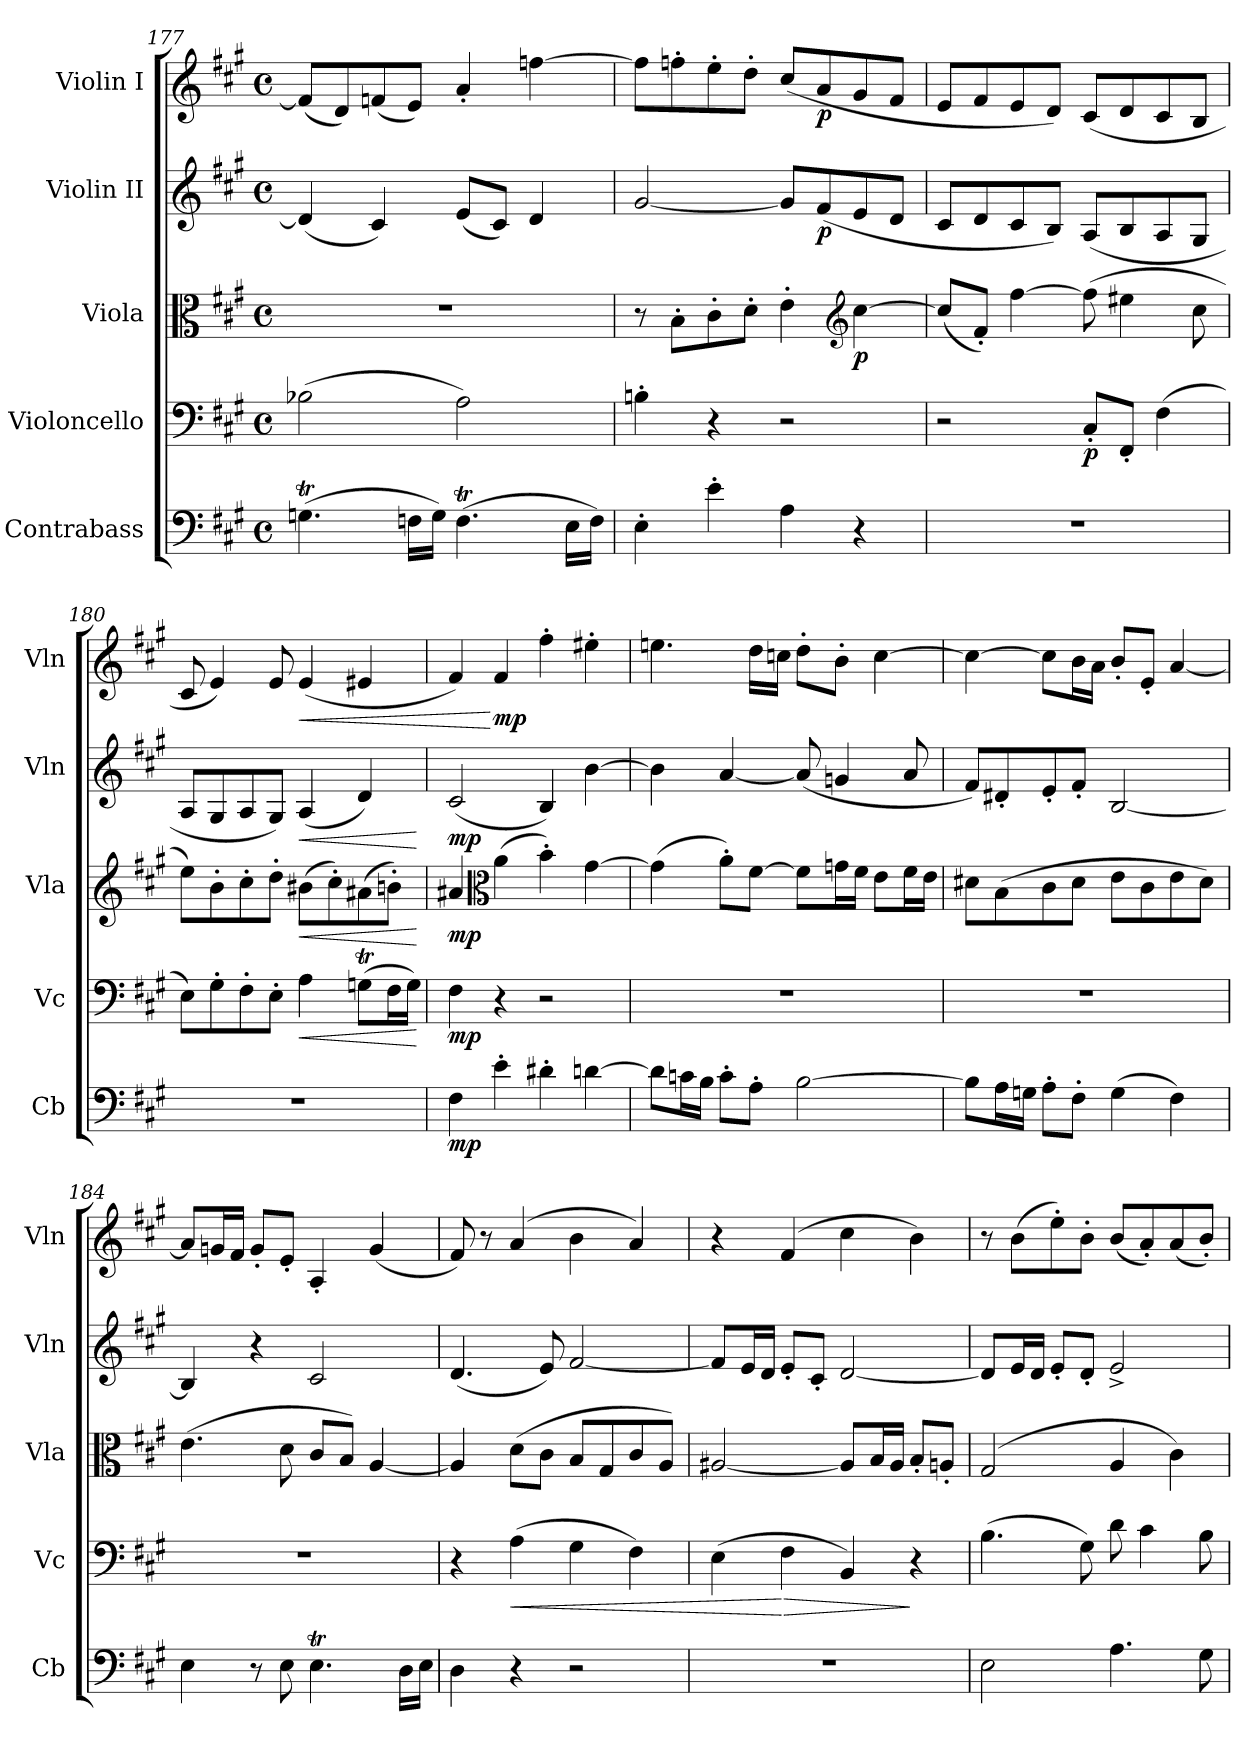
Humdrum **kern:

**kern	**dynam	**kern	**dynam	**kern	**dynam	**kern	**dynam	**kern	**dynam
*part5	*part5	*part4	*part4	*part3	*part3	*part2	*part2	*part1	*part1
*staff5	*staff5	*staff4	*staff4	*staff3	*staff3	*staff2	*staff2	*staff1	*staff1
*I"Contrabass	*	*I"Violoncello	*	*I"Viola	*	*I"Violin II	*	*I"Violin I	*
*I'Cb	*	*I'Vc	*	*I'Vla	*	*I'Vln	*	*I'Vln	*
*clefF4	*	*clefF4	*	*clefC3	*	*clefG2	*	*clefG2	*
*ITrd7c12	*	*	*	*	*	*	*	*	*
*k[f#c#g#]	*	*k[f#c#g#]	*	*k[f#c#g#]	*	*k[f#c#g#]	*	*k[f#c#g#]	*
*M4/4	*	*M4/4	*	*M4/4	*	*M4/4	*	*M4/4	*
*met(c)	*	*met(c)	*	*met(c)	*	*met(c)	*	*met(c)	*
=177	=177	=177	=177	=177	=177	=177	=177	=177	=177
(4.GGnT\	.	(2B-X\	.	1r	.	(4d/]	.	(8f/L]	.
.	.	.	.	.	.	.	.	8d/)	.
.	.	.	.	.	.	4c#/)	.	(8fn/	.
16FFn\LL	.	.	.	.	.	.	.	8e/J)	.
16GG\JJ)	.	.	.	.	.	.	.	.	.
(4.FFT\	.	2A\)	.	.	.	(8e/L	.	4a'/	.
.	.	.	.	.	.	8c#/J)	.	.	.
.	.	.	.	.	.	4d/	.	[4ffn\	.
16EE\LL	.	.	.	.	.	.	.	.	.
16FF\JJ)	.	.	.	.	.	.	.	.	.
=178	=178	=178	=178	=178	=178	=178	=178	=178	=178
4EE'\	.	4Bn'\	.	8r	.	[2g#/	.	8ff\L]	.
.	.	.	.	8B'\L	.	.	.	8ffn'\	.
4E'\	.	4r	.	8c#'\	.	.	.	8ee'\	.
.	.	.	.	8d'\J	.	.	.	8dd'\J	.
4AA\	.	2r	.	4e'\	.	8g#/L]	.	(8cc#/L	.
!	!	!	!	!	!	!	!LO:DY:b	!	!LO:DY:b
.	.	.	.	.	.	(8f#/	p	8a/	p
*	*	*	*	*clefG2	*	*	*	*	*
!	!	!	!	!	!LO:DY:b	!	!	!	!
4r	.	.	.	[4cc#\	p	8e/	.	8g#/	.
.	.	.	.	.	.	8d/J	.	8f#/J	.
!!LO:PB:g=z
=179	=179	=179	=179	=179	=179	=179	=179	=179	=179
1r	.	2r	.	(8cc#/L]	.	8c#/L	.	8e/L	.
.	.	.	.	8f#'/J)	.	8d/	.	8f#/	.
.	.	.	.	[4ff#\	.	8c#/	.	8e/	.
.	.	.	.	.	.	8B/J)	.	8d/J)	.
!	!	!	!LO:DY:b	!	!	!	!	!	!
.	.	8C#'/L	p	(8ff#\]	.	(8A/L	.	(8c#/L	.
.	.	8FF#'/J	.	4ee#X\	.	8B/	.	8d/	.
.	.	(4F#\	.	.	.	8A/	.	8c#/	.
.	.	.	.	8cc#\	.	8G#/J	.	8B/J	.
=180	=180	=180	=180	=180	=180	=180	=180	=180	=180
1r	.	8E\L)	.	8ee\L)	.	8A/L	.	8c#/	.
.	.	8G#'\	.	8b'\	.	8G#/	.	4e/)	.
.	.	8F#'\	.	8cc#'\	.	8A/	.	.	.
.	.	8E'\J	.	8dd'\J	.	8G#/J)	.	8e/	.
!	!	!	!LO:HP:b	!	!LO:HP:b	!	!LO:HP:b	!	!LO:HP:b
.	.	4A\	<	(8b#X\L	<	(4A/	<	(4e/	<
.	.	.	.	8cc#'\)	.	.	.	.	.
.	.	(8GnT\L	.	(8a#X\	.	4d/)	.	4e#X/	.
.	.	16F#\L	.	8bn'\J)	.	.	.	.	.
.	.	16G\JJ)	.	.	.	.	.	.	.
.	.	.	[	.	[	.	[	.	.
=181	=181	=181	=181	=181	=181	=181	=181	=181	=181
!	!LO:DY:b	!	!LO:DY:b	!	!LO:DY:b	!	!LO:DY:b	!	!
4FF#\	mp	4F#\	mp	4a#X/	mp	(2c#/	mp	4f#/)	.
*	*	*	*	*clefC3	*	*	*	*	*
!	!	!	!	!	!	!	!	!	!LO:DY:n=1:b
4E'\	.	4r	.	(4a#\	.	.	.	4f#/	[ mp
4D#X'\	.	2r	.	4b'\)	.	4B/)	.	4ff#'\	.
[4Dn\	.	.	.	[4g#\	.	[4b\	.	4ee#X'\	.
=182	=182	=182	=182	=182	=182	=182	=182	=182	=182
8D\L]	.	1r	.	(4g#\]	.	4b\]	.	4.een\	.
16Cn\L	.	.	.	.	.	.	.	.	.
16BB\JJ	.	.	.	.	.	.	.	.	.
8C'\L	.	.	.	8a'\L)	.	[4a/	.	.	.
8AA'\J	.	.	.	[8f#\J	.	.	.	16dd\LL	.
.	.	.	.	.	.	.	.	16ccn\JJ	.
[2BB\	.	.	.	8f#\L]	.	(8a/]	.	8dd'\L	.
.	.	.	.	16gn\L	.	4gn/	.	8b'\J	.
.	.	.	.	16f#\JJ	.	.	.	.	.
.	.	.	.	8e\L	.	.	.	[4cc\	.
.	.	.	.	16f#\L	.	8a/	.	.	.
.	.	.	.	16e\JJ	.	.	.	.	.
=183	=183	=183	=183	=183	=183	=183	=183	=183	=183
8BB\L]	.	1r	.	8d#X\L	.	8f#/L)	.	4cc\_	.
16AA\L	.	.	.	(8B\	.	8d#X'/	.	.	.
16GGn\JJ	.	.	.	.	.	.	.	.	.
8AA'\L	.	.	.	8c#\	.	8e'/	.	8cc\L]	.
8FF#'\J	.	.	.	8d#\J	.	8f#'/J	.	16b\L	.
.	.	.	.	.	.	.	.	16a\JJ	.
(4GG\	.	.	.	8e\L	.	[2B/	.	8b'/L	.
.	.	.	.	8c#\	.	.	.	8e'/J	.
4FF#\)	.	.	.	8e\	.	.	.	[4a/	.
.	.	.	.	8d#\J)	.	.	.	.	.
=184	=184	=184	=184	=184	=184	=184	=184	=184	=184
4EE\	.	1r	.	(4.e\	.	4B/]	.	8a/L]	.
.	.	.	.	.	.	.	.	16gn/L	.
.	.	.	.	.	.	.	.	16f#/JJ	.
8r	.	.	.	.	.	4r	.	8g'/L	.
8EE\	.	.	.	8d\	.	.	.	8e'/J	.
4.EET\	.	.	.	8c#/L	.	2c#/	.	4A'/	.
.	.	.	.	8B/J)	.	.	.	.	.
.	.	.	.	[4A/	.	.	.	(4g/	.
16DD\LL	.	.	.	.	.	.	.	.	.
16EE\JJ	.	.	.	.	.	.	.	.	.
=185	=185	=185	=185	=185	=185	=185	=185	=185	=185
4DD\	.	4r	.	4A/]	.	(4.d/	.	8f#/)	.
.	.	.	.	.	.	.	.	8r	.
!	!	!	!LO:HP:b	!	!	!	!	!	!
4r	.	(4A\	<	(8d\L	.	.	.	(4a/	.
.	.	.	.	8c#\J	.	8e/)	.	.	.
2r	.	4G#\	.	8B/L	.	[2f#/	.	4b\	.
.	.	.	.	8G#/	.	.	.	.	.
.	.	4F#\)	.	8c#/	.	.	.	4a/)	.
.	.	.	.	8A/J)	.	.	.	.	.
=186	=186	=186	=186	=186	=186	=186	=186	=186	=186
1r	.	(4E\	.	[2A#X/	.	8f#/L]	.	4r	.
.	.	.	.	.	.	16e/L	.	.	.
.	.	.	.	.	.	16d/JJ	.	.	.
!	!	!	!LO:HP:n=1:b	!	!	!	!	!	!
.	.	4F#\	[ >	.	.	8e'/L	.	(4f#/	.
.	.	.	.	.	.	8c#'/J	.	.	.
.	.	4BB/)	.	8A#/L]	.	[2d/	.	4cc#\	.
.	.	.	.	16B/L	.	.	.	.	.
.	.	.	.	16A#/JJ	.	.	.	.	.
.	.	4r	]	8B'/L	.	.	.	4b\)	.
.	.	.	.	8An'/J	.	.	.	.	.
=187	=187	=187	=187	=187	=187	=187	=187	=187	=187
2EE\	.	(4.B\	.	(>2G#/	.	8d/L]	.	8r	.
.	.	.	.	.	.	16e/L	.	(8b\L	.
.	.	.	.	.	.	16d/JJ	.	.	.
.	.	.	.	.	.	8e'/L	.	8ee'\)	.
.	.	8G#\)	.	.	.	8d'/J	.	8b'\J	.
4.AA\	.	8d\	.	4A/	.	2e^/	.	(8b/L	.
.	.	4c#\	.	.	.	.	.	8a'/)	.
.	.	.	.	4c#\)	.	.	.	(8a/	.
8GG#\	.	8B\	.	.	.	.	.	8b'/J)	.
=	=	=	=	=	=	=	=	=	=
*-	*-	*-	*-	*-	*-	*-	*-	*-	*-
